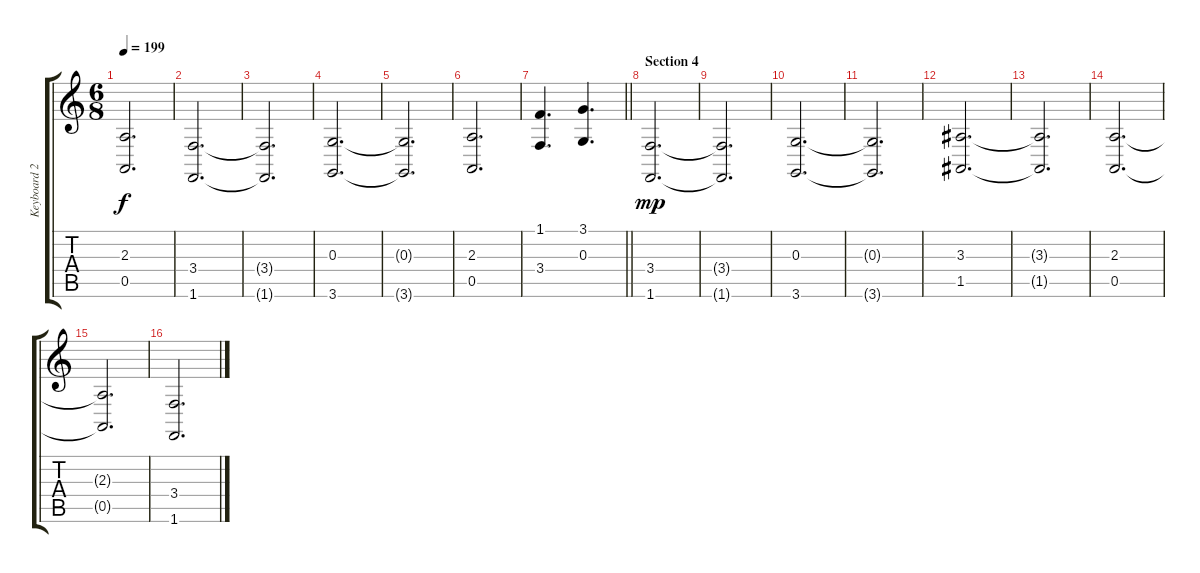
\track ("Keyboard 2" "Keyboard 2") {instrument stringensemble1}
\staff {score tabs}
\tuning (E4 B3 G3 D3 A2 E2) {hide}
\ts (6 8)
\tempo 199
\clef g2
\ks c
(2.3{t} 0.5{t}).2{d dy f} |
(3.4 1.6).2{d} |
(3.4{t} 1.6{t}).2{d} |
(0.3 3.6).2{d} |
(0.3{t} 3.6{t}).2{d} |
(2.3 0.5).2{d} |
\barLineRight lightlight
(1.1 3.4).4{d} (3.1 0.3).4{d} |
\section ("" "Section 4")
(3.4 1.6).2{d dy mp} |
(3.4{t} 1.6{t}).2{d} |
(0.3 3.6).2{d} |
(0.3{t} 3.6{t}).2{d} |
(3.3 1.5).2{d} |
(3.3{t} 1.5{t}).2{d} |
(2.3 0.5).2{d} |
(2.3{t} 0.5{t}).2{d} |
(3.4 1.6).2{d}
